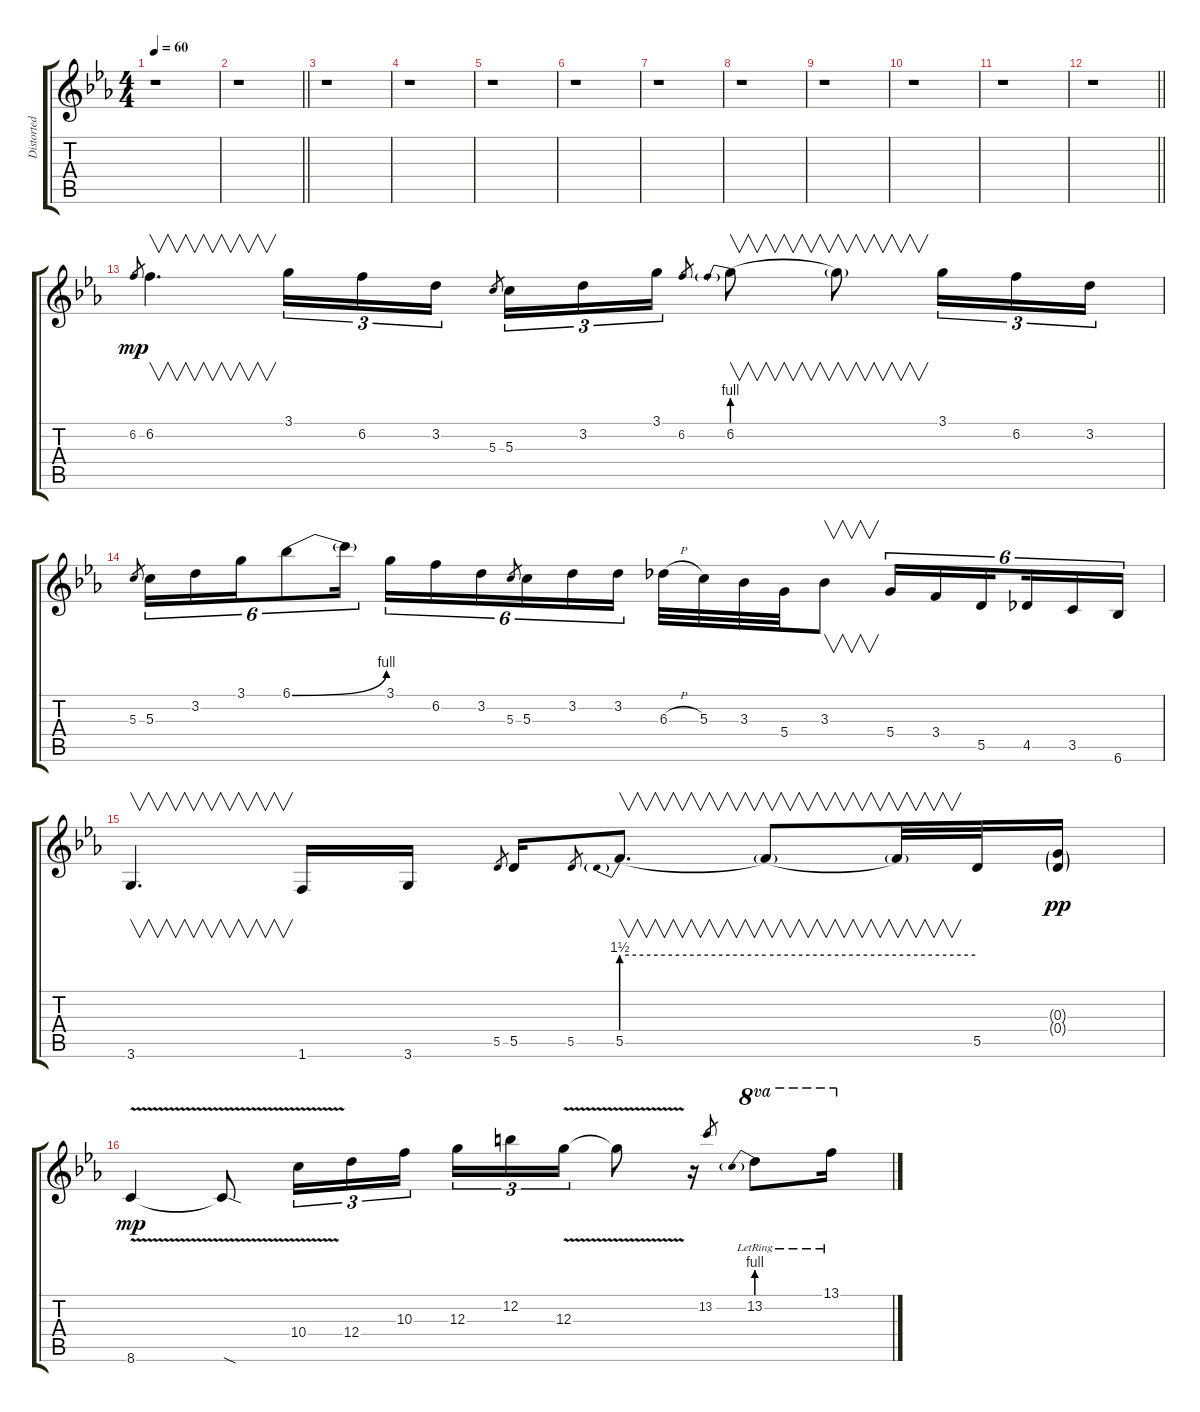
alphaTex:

\track ("Distorted [Lead]" "Distorted ") {instrument overdrivenguitar}
\staff {score tabs}
\tuning (E4 B3 G3 D3 A2 E2) {hide}
\ts (4 4)
\tempo 60
\clef g2
\ks eb
r.1{dy mf} |
\barLineRight lightlight
r.1 |
r.1 |
r.1 |
r.1 |
r.1 |
r.1 |
r.1 |
r.1 |
r.1 |
r.1 |
\barLineRight lightlight
r.1 |
6.2.8{gr dy mp} 6.2.4{v d} 3.1.16{tu (3 2)} 6.2.16{tu (3 2)} 3.2.16{tu (3 2)} 5.3.8{gr} 5.3.16{tu (3 2)} 3.2.16{tu (3 2)} 3.1.16{tu (3 2)} 6.2.8{gr} 6.2{be (prebend 0 4 60 4)}.8{v} 6.2{t}.8{v} 3.1.16{tu (3 2)} 6.2.16{tu (3 2)} 3.2.16{tu (3 2)} |
5.3.8{gr} 5.3.16{tu (6 4)} 3.2.16{tu (6 4)} 3.1.16{tu (6 4)} 6.1{be (bend 0 0 60 4)}.8{tu (6 4)} 6.1{t}.16{tu (6 4)} 3.1.16{tu (6 4)} 6.2.16{tu (6 4)} 3.2.16{tu (6 4)} 5.3.8{gr beam splitsecondary} 5.3.16{tu (6 4)} 3.2.16{tu (6 4)} 3.2.16{tu (6 4)} 6.3{h}.32 5.3.32 3.3.32 5.4.32 3.3.8{v} 5.4.16{tu (6 4)} 3.4.16{tu (6 4)} 5.5.16{tu (6 4) beam splitsecondary} 4.5.16{tu (6 4)} 3.5.16{tu (6 4)} 6.6.16{tu (6 4)} |
3.6.4{v d} 1.6.16 3.6.16 5.5.8{gr} 5.5.16 5.5.8{gr} 5.5{be (prebend 0 6 60 6)}.8{v d} 5.5{be (hold 0 6 60 6) t}.8{v} 5.5{t}.32{v} 5.5.32 (0.3{g} 0.4{g}).16{dy pp} |
8.6{v}.4{dy mp} 8.6{sod t}.8 10.4{v}.16{tu (3 2)} 12.4.16{tu (3 2)} 10.3.16{tu (3 2)} 12.3.16{tu (3 2)} 12.2.16{tu (3 2)} 12.3{v}.16{tu (3 2)} 12.3{t}.8 r.16 13.2.8{gr} 13.2{be (prebend 0 4 60 4) lr}.8{ot 8va} 13.1{lr}.16{ot 8va}
